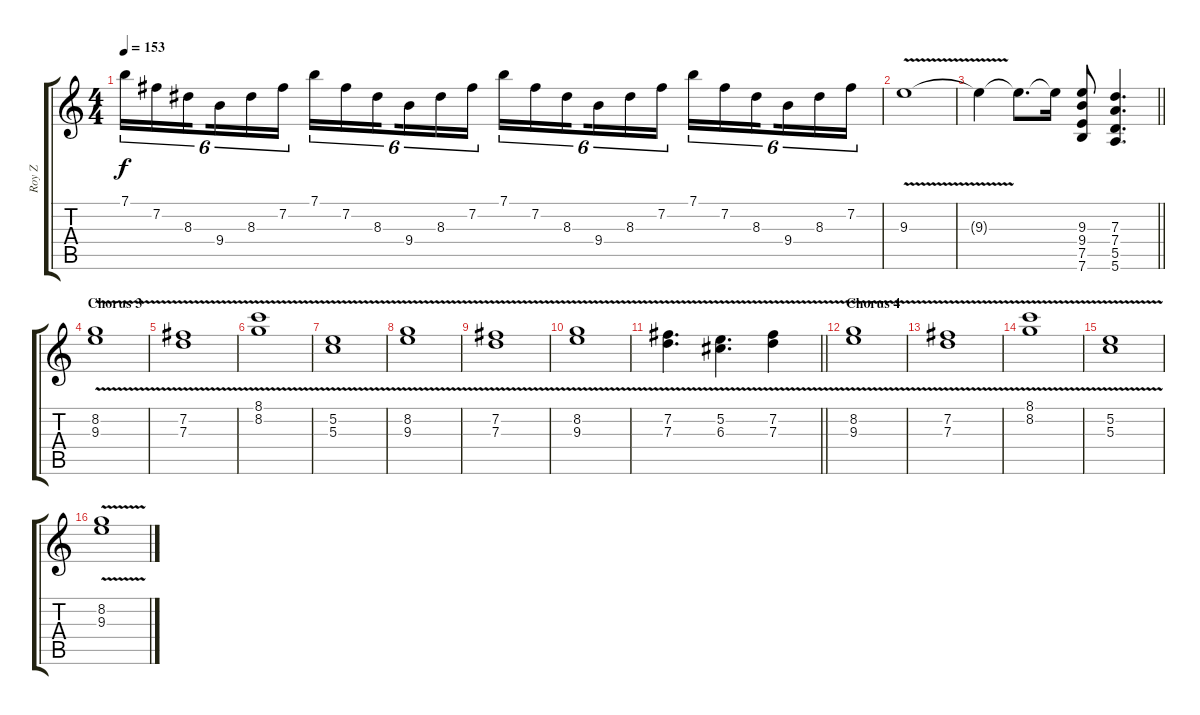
\track ("Roy Z" "Roy Z") {instrument overdrivenguitar}
\staff {score tabs}
\tuning (E4 B3 G3 D3 A2 E2) {hide}
\ts (4 4)
\tempo 153
\clef g2
\ks c
7.1.16{tu (6 4) dy f} 7.2.16{tu (6 4)} 8.3.16{tu (6 4) beam splitsecondary} 9.4.16{tu (6 4)} 8.3.16{tu (6 4)} 7.2.16{tu (6 4)} 7.1.16{tu (6 4)} 7.2.16{tu (6 4)} 8.3.16{tu (6 4) beam splitsecondary} 9.4.16{tu (6 4)} 8.3.16{tu (6 4)} 7.2.16{tu (6 4)} 7.1.16{tu (6 4)} 7.2.16{tu (6 4)} 8.3.16{tu (6 4) beam splitsecondary} 9.4.16{tu (6 4)} 8.3.16{tu (6 4)} 7.2.16{tu (6 4)} 7.1.16{tu (6 4)} 7.2.16{tu (6 4)} 8.3.16{tu (6 4) beam splitsecondary} 9.4.16{tu (6 4)} 8.3.16{tu (6 4)} 7.2.16{tu (6 4)} |
9.3{v}.1 |
\barLineRight lightlight
9.3{t}.4 9.3{t}.8{d} 9.3{t}.16 (9.3 9.4 7.5 7.6).8 (7.3 7.4 5.5 5.6).4{d} |
\section ("" "Chorus 3")
(8.2 9.3{v}).1 |
(7.2 7.3{v}).1 |
(8.1 8.2{v}).1 |
(5.2 5.3{v}).1 |
(8.2 9.3{v}).1 |
(7.2 7.3{v}).1 |
(8.2 9.3{v}).1 |
\barLineRight lightlight
(7.2 7.3{v}).4{d} (5.2 6.3{v}).4{d} (7.2 7.3{v}).4 |
\section ("" "Chorus 4")
(8.2 9.3{v}).1 |
(7.2 7.3{v}).1 |
(8.1 8.2{v}).1 |
(5.2 5.3{v}).1 |
(8.2 9.3{v}).1
